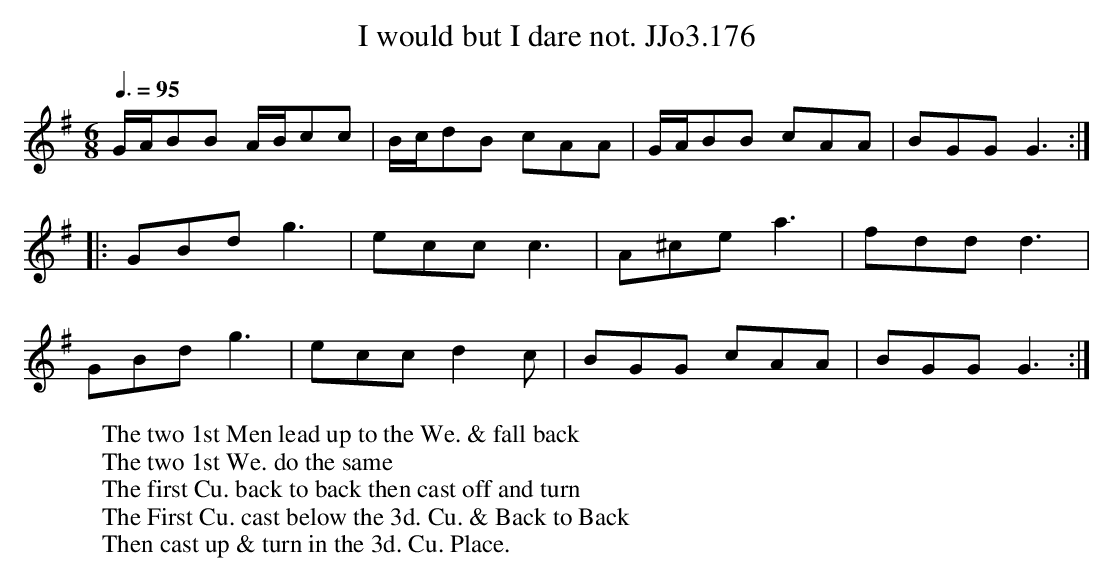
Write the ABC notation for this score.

X:1
T:I would but I dare not. JJo3.176
M:6/8
L:1/8
Q:3/8=95
K:G
G/A/BB A/B/cc | B/c/dB cAA | G/A/BB cAA | BGG G3 :|
|: GBd g3 | ecc c3 | A^ce a3 | fdd d3 |
GBd g3 | ecc d2c | BGG cAA | BGGG3 :|
W:The two 1st Men lead up to the We. & fall back
W:The two 1st We. do the same
W:The first Cu. back to back then cast off and turn
W:The First Cu. cast below the 3d. Cu. & Back to Back
W:Then cast up & turn in the 3d. Cu. Place.
